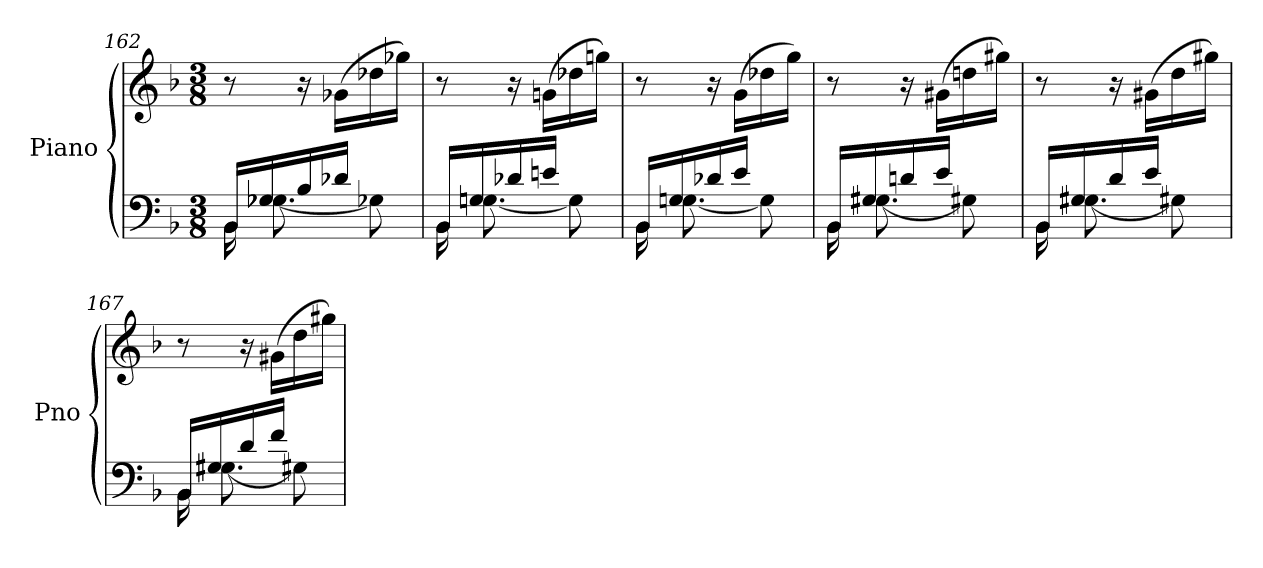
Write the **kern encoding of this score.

**kern	**kern
*part1	*part1
*staff2	*staff1
*I"Piano	*
*I'Pno	*
*clefF4	*clefG2
*k[b-]	*k[b-]
*M3/8	*M3/8
=162	=162
*^	*
16BB-/LL	16BB-\	8r
16G-X/	[8.G-X\	.
16B-/	.	16r
16d-X/JJ	.	(16g-X\LL
8ryy	8G-X\]	16dd-X\
.	.	16gg-X\JJ)
=163	=163	=163
16BB-/LL	16BB-\	8r
16Gn/	[8.Gn\	.
16d-X/	.	16r
16en/JJ	.	(16gn\LL
8ryy	8Gn\]	16dd-X\
.	.	16ggn\JJ)
!!LO:PB:g=z
=164	=164	=164
16BB-/LL	16BB-\	8r
16Gn/	[8.G\	.
16d-X/	.	16r
16e/JJ	.	(16g\LL
8ryy	8Gn\]	16dd-X\
.	.	16gg\JJ)
=165	=165	=165
16BB-/LL	16BB-\	8r
16G#X/	[8.G#X\	.
16dn/	.	16r
16e/JJ	.	(16g#X\LL
8ryy	8G#X\]	16ddn\
.	.	16gg#X\JJ)
=166	=166	=166
16BB-/LL	16BB-\	8r
16G#X/	[8.G#X\	.
16d/	.	16r
16e/JJ	.	(16g#X\LL
8ryy	8G#X\]	16dd\
.	.	16gg#X\JJ)
!!LO:LB:g=z
=167	=167	=167
16BB-/LL	16BB-\	8r
16G#X/	[8.G#X\	.
16d/	.	16r
16f/JJ	.	(16g#X\LL
8ryy	8G#X\]	16dd\
.	.	16gg#X\JJ)
*v	*v	*
=	=
*-	*-
